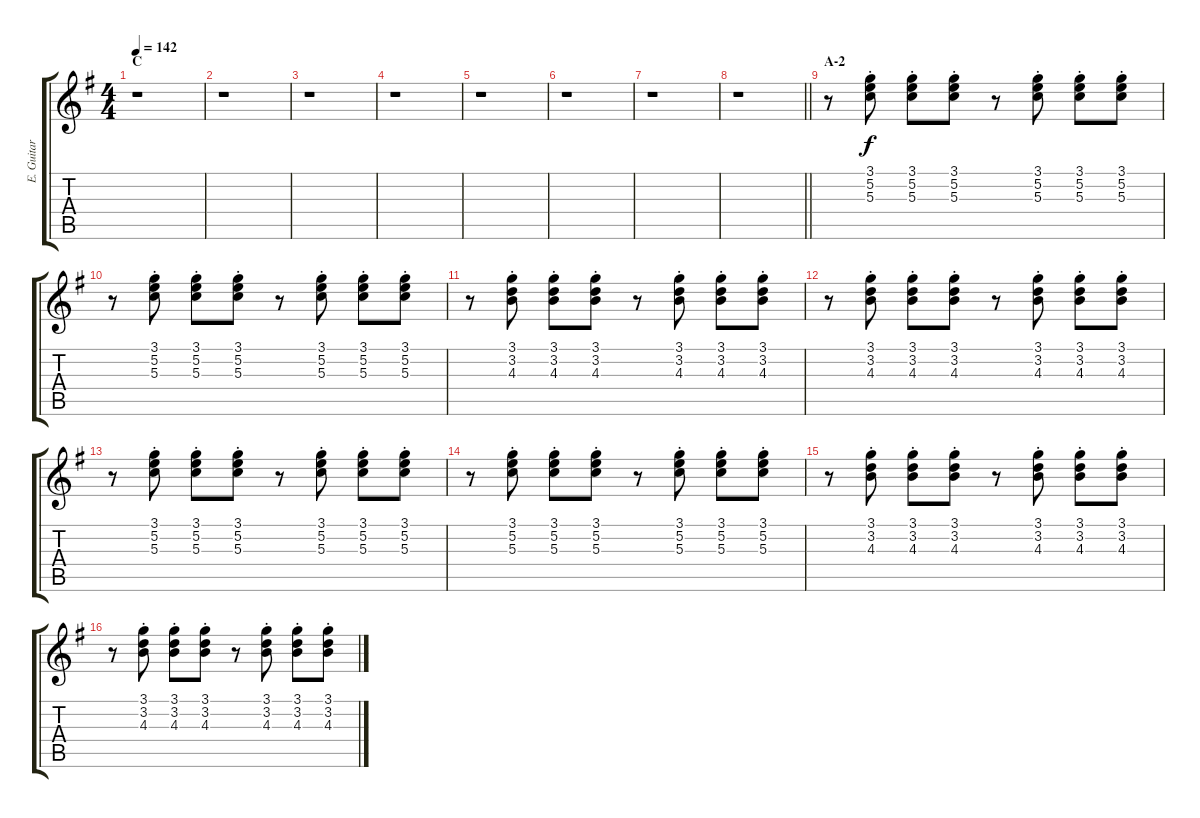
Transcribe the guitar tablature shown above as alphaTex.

\track ("E. Guitar II" "E. Guitar ") {instrument electricguitarclean}
\staff {score tabs}
\tuning (E4 B3 G3 D3 A2 E2) {hide}
\ts (4 4)
\section ("" "C")
\tempo 142
\clef g2
\ks g
r.1{dy f} |
r.1 |
r.1 |
r.1 |
r.1 |
r.1 |
r.1 |
\barLineRight lightlight
r.1 |
\section ("" "A-2")
r.8 (3.1{st} 5.2{st} 5.3{st}).8 (3.1{st} 5.2{st} 5.3{st}).8 (3.1{st} 5.2{st} 5.3{st}).8 r.8 (3.1{st} 5.2{st} 5.3{st}).8 (3.1{st} 5.2{st} 5.3{st}).8 (3.1{st} 5.2{st} 5.3{st}).8 |
r.8 (3.1{st} 5.2{st} 5.3{st}).8 (3.1{st} 5.2{st} 5.3{st}).8 (3.1{st} 5.2{st} 5.3{st}).8 r.8 (3.1{st} 5.2{st} 5.3{st}).8 (3.1{st} 5.2{st} 5.3{st}).8 (3.1{st} 5.2{st} 5.3{st}).8 |
r.8 (3.1{st} 3.2{st} 4.3{st}).8 (3.1{st} 3.2{st} 4.3{st}).8 (3.1{st} 3.2{st} 4.3{st}).8 r.8 (3.1{st} 3.2{st} 4.3{st}).8 (3.1{st} 3.2{st} 4.3{st}).8 (3.1{st} 3.2{st} 4.3{st}).8 |
r.8 (3.1{st} 3.2{st} 4.3{st}).8 (3.1{st} 3.2{st} 4.3{st}).8 (3.1{st} 3.2{st} 4.3{st}).8 r.8 (3.1{st} 3.2{st} 4.3{st}).8 (3.1{st} 3.2{st} 4.3{st}).8 (3.1{st} 3.2{st} 4.3{st}).8 |
r.8 (3.1{st} 5.2{st} 5.3{st}).8 (3.1{st} 5.2{st} 5.3{st}).8 (3.1{st} 5.2{st} 5.3{st}).8 r.8 (3.1{st} 5.2{st} 5.3{st}).8 (3.1{st} 5.2{st} 5.3{st}).8 (3.1{st} 5.2{st} 5.3{st}).8 |
r.8 (3.1{st} 5.2{st} 5.3{st}).8 (3.1{st} 5.2{st} 5.3{st}).8 (3.1{st} 5.2{st} 5.3{st}).8 r.8 (3.1{st} 5.2{st} 5.3{st}).8 (3.1{st} 5.2{st} 5.3{st}).8 (3.1{st} 5.2{st} 5.3{st}).8 |
r.8 (3.1{st} 3.2{st} 4.3{st}).8 (3.1{st} 3.2{st} 4.3{st}).8 (3.1{st} 3.2{st} 4.3{st}).8 r.8 (3.1{st} 3.2{st} 4.3{st}).8 (3.1{st} 3.2{st} 4.3{st}).8 (3.1{st} 3.2{st} 4.3{st}).8 |
r.8 (3.1{st} 3.2{st} 4.3{st}).8 (3.1{st} 3.2{st} 4.3{st}).8 (3.1{st} 3.2{st} 4.3{st}).8 r.8 (3.1{st} 3.2{st} 4.3{st}).8 (3.1{st} 3.2{st} 4.3{st}).8 (3.1{st} 3.2{st} 4.3{st}).8
